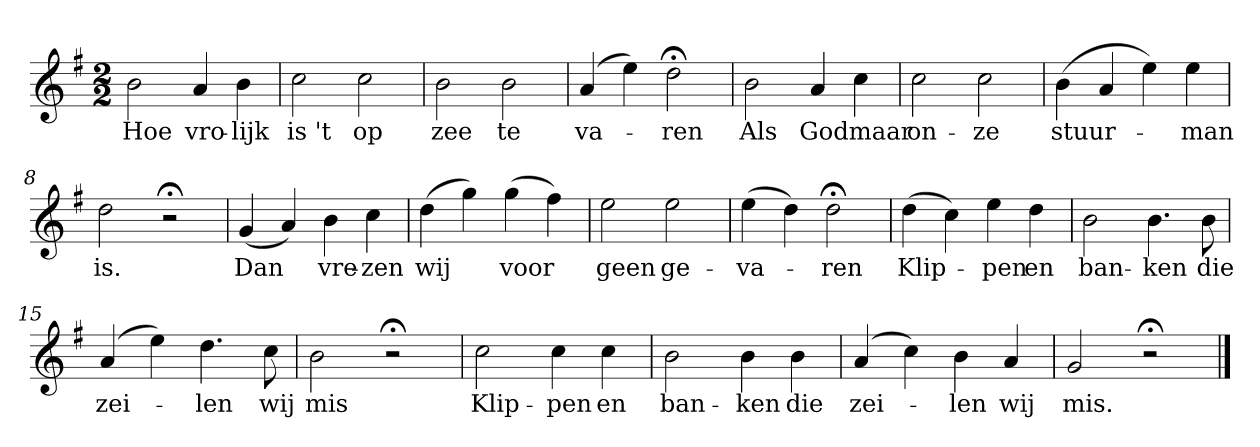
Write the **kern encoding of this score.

**kern	**text
*part1	*part1
*staff1	*staff1
*k[f#]	*
*G:	*
*M2/2	*
*MM120	*
=1	=1
2b	Hoe
4a	vro-
4b	-lijk
=2	=2
2cc	is 't
2cc	op
=3	=3
2b	zee
2b	te
=4	=4
(4a	va-
4ee)	.
2dd;<	-ren
=5	=5
2b	Als
4a	God
4cc	maar
=6	=6
2cc	on-
2cc	-ze
=7	=7
(4b	stuur-
4a	.
4ee)	.
4ee	-man
=8	=8
2dd	is.
2r;<	.
=9	=9
(4g	Dan
4a)	.
4b	vre-
4cc	-zen
=10	=10
(4dd	wij
4gg)	.
(4gg	voor
4ff#)	.
=11	=11
2ee	geen
2ee	ge-
=12	=12
(4ee	-va-
4dd)	.
2dd;<	-ren
=13	=13
(4dd	Klip-
4cc)	.
4ee	-pen
4dd	en
=14	=14
2b	ban-
4.b	-ken
8b	die
=15	=15
(4a	zei-
4ee)	.
4.dd	-len
8cc	wij
=16	=16
2b	mis
2r;<	.
=17	=17
2cc	Klip-
4cc	-pen
4cc	en
=18	=18
2b	ban-
4b	-ken
4b	die
=19	=19
(4a	zei-
4cc)	.
4b	-len
4a	wij
=20	=20
2g	mis.
2r;<	.
==	==
*-	*-
